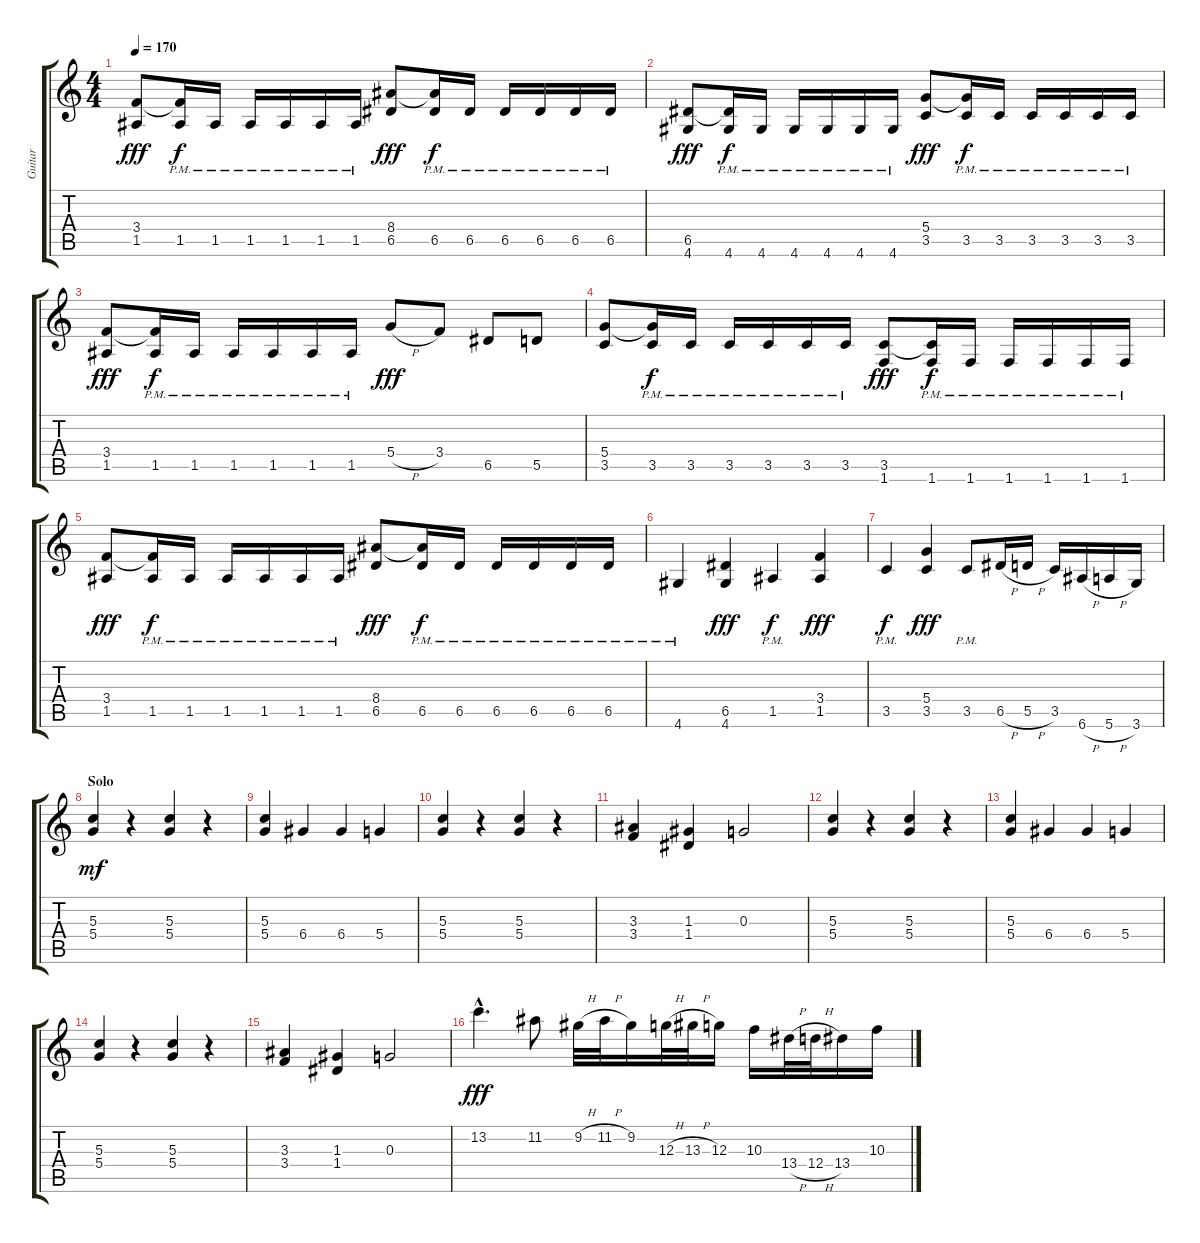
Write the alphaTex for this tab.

\track ("Guitar" "Guitar") {instrument distortionguitar}
\staff {score tabs}
\tuning (E4 B3 G3 D3 A2 E2) {hide}
\ts (4 4)
\tempo 170
\clef g2
\ks c
(3.4 1.5).8{dy fff} (3.4{t} 1.5{pm}).16{dy f} 1.5{pm}.16 1.5{pm}.16 1.5{pm}.16 1.5{pm}.16 1.5{pm}.16 (8.4 6.5).8{dy fff} (8.4{t} 6.5{pm}).16{dy f} 6.5{pm}.16 6.5{pm}.16 6.5{pm}.16 6.5{pm}.16 6.5{pm}.16 |
(6.5 4.6).8{dy fff} (6.5{t} 4.6{pm}).16{dy f} 4.6{pm}.16 4.6{pm}.16 4.6{pm}.16 4.6{pm}.16 4.6{pm}.16 (5.4 3.5).8{dy fff} (5.4{t} 3.5{pm}).16{dy f} 3.5{pm}.16 3.5{pm}.16 3.5{pm}.16 3.5{pm}.16 3.5{pm}.16 |
(3.4 1.5).8{dy fff} (3.4{t} 1.5{pm}).16{dy f} 1.5{pm}.16 1.5{pm}.16 1.5{pm}.16 1.5{pm}.16 1.5{pm}.16 5.4{h}.8{dy fff} 3.4.8 6.5.8 5.5.8 |
(5.4 3.5).8 (5.4{t} 3.5{pm}).16{dy f} 3.5{pm}.16 3.5{pm}.16 3.5{pm}.16 3.5{pm}.16 3.5{pm}.16 (3.5 1.6).8{dy fff} (3.5{t} 1.6{pm}).16{dy f} 1.6{pm}.16 1.6{pm}.16 1.6{pm}.16 1.6{pm}.16 1.6{pm}.16 |
(3.4 1.5).8{dy fff} (3.4{t} 1.5{pm}).16{dy f} 1.5{pm}.16 1.5{pm}.16 1.5{pm}.16 1.5{pm}.16 1.5{pm}.16 (8.4 6.5).8{dy fff} (8.4{t} 6.5{pm}).16{dy f} 6.5{pm}.16 6.5{pm}.16 6.5{pm}.16 6.5{pm}.16 6.5{pm}.16 |
4.6{pm}.4 (6.5 4.6).4{dy fff} 1.5{pm}.4{dy f} (3.4 1.5).4{dy fff} |
3.5{pm}.4{dy f} (5.4 3.5).4{dy fff} 3.5{pm}.8 6.5{h}.16 5.5{h}.16 3.5.16 6.6{h}.16 5.6{h}.16 3.6.16 |
\section ("" "Solo")
(5.3 5.4).4{dy mf} r.4 (5.3 5.4).4 r.4 |
(5.3 5.4).4 6.4.4 6.4.4 5.4.4 |
(5.3 5.4).4 r.4 (5.3 5.4).4 r.4 |
(3.3 3.4).4 (1.3 1.4).4 0.3.2 |
(5.3 5.4).4 r.4 (5.3 5.4).4 r.4 |
(5.3 5.4).4 6.4.4 6.4.4 5.4.4 |
(5.3 5.4).4 r.4 (5.3 5.4).4 r.4 |
(3.3 3.4).4 (1.3 1.4).4 0.3.2 |
13.2{hac}.4{d dy fff} 11.2.8 9.2{h}.32 11.2{h}.32 9.2.16 12.3{h}.32 13.3{h}.32 12.3.16 10.3.16 13.4{h}.32 12.4{h}.32 13.4.16 10.3.16
